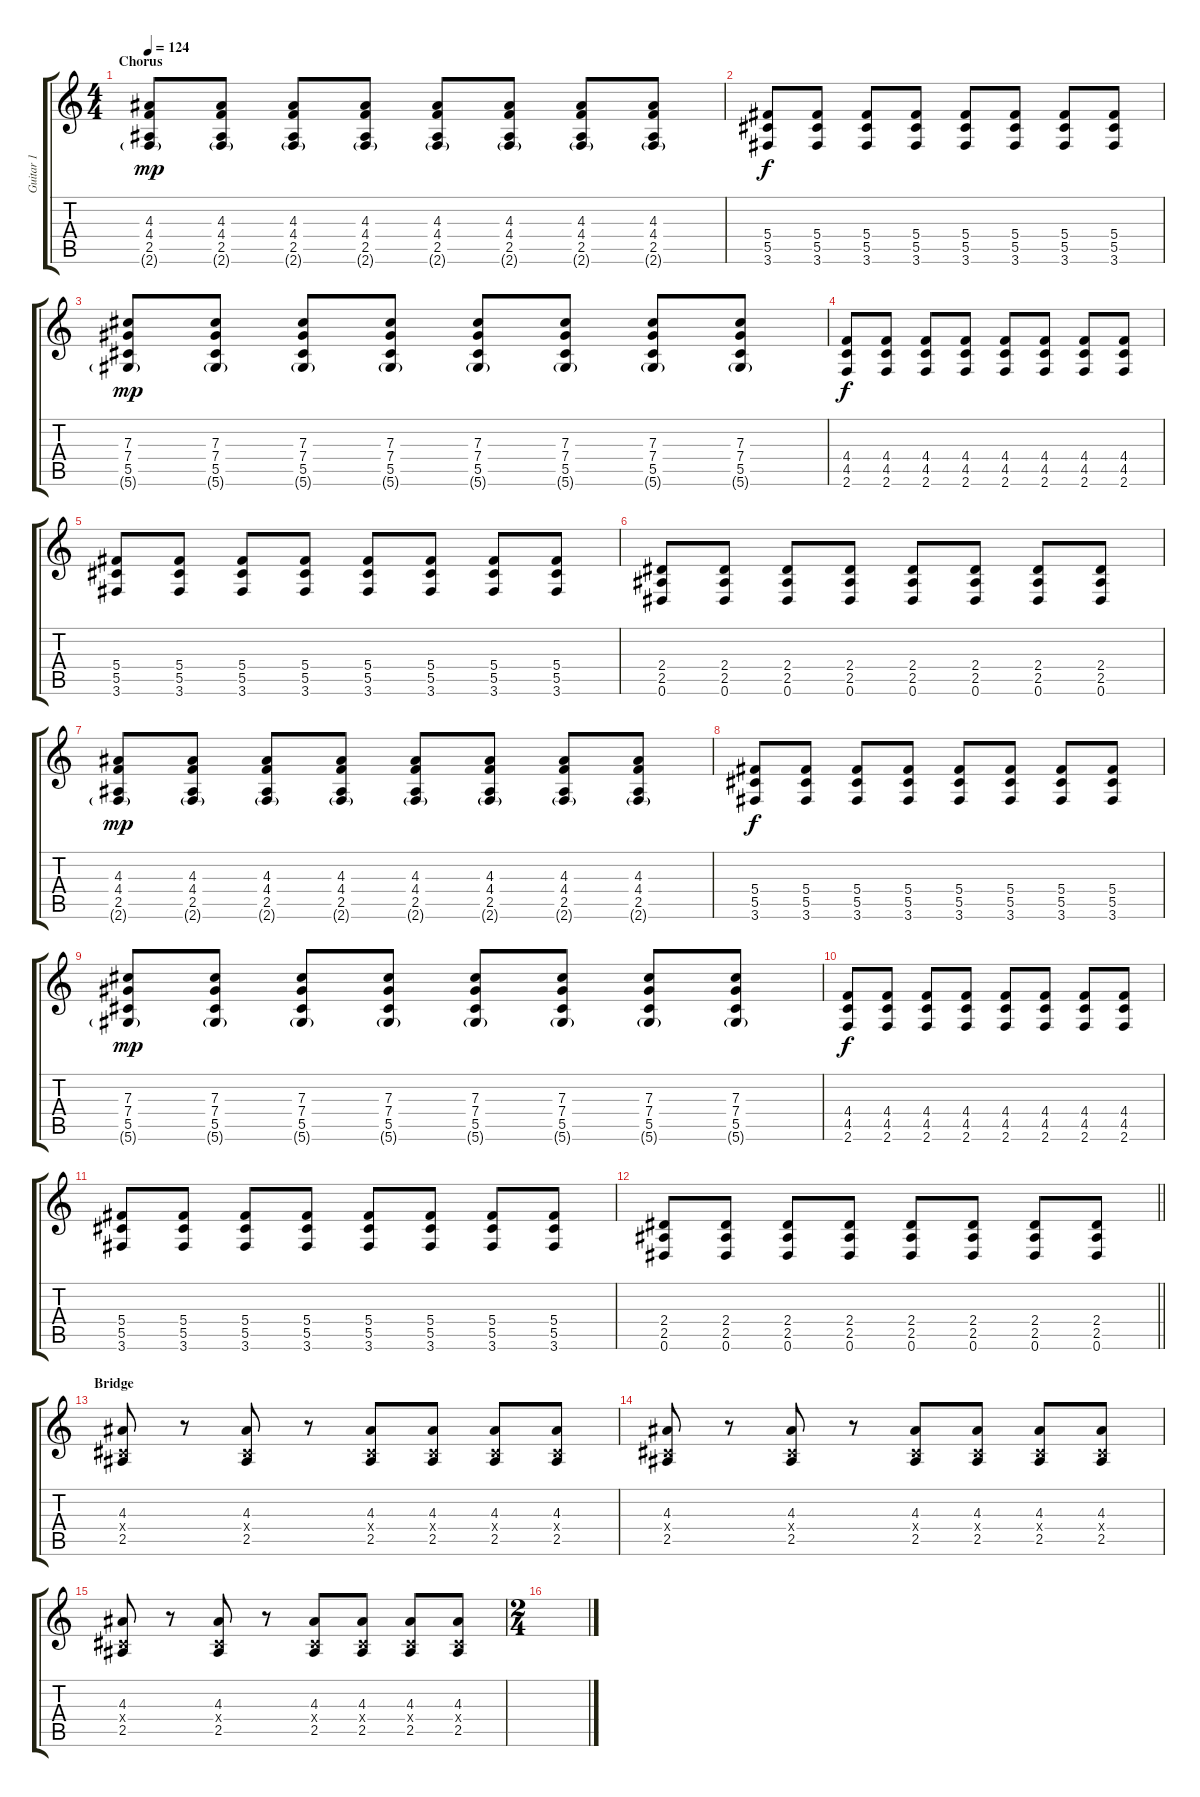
\track ("Guitar 1" "Guitar 1") {instrument distortionguitar}
\staff {score tabs}
\tuning (Eb4 Bb3 Gb3 Db3 Ab2 Eb2) {hide}
\ts (4 4)
\section ("" "Chorus")
\tempo 124
\clef g2
\ks c
(4.3 4.4 2.5 2.6{g}).8{dy mp} (4.3 4.4 2.5 2.6{g}).8 (4.3 4.4 2.5 2.6{g}).8 (4.3 4.4 2.5 2.6{g}).8 (4.3 4.4 2.5 2.6{g}).8 (4.3 4.4 2.5 2.6{g}).8 (4.3 4.4 2.5 2.6{g}).8 (4.3 4.4 2.5 2.6{g}).8 |
(5.4 5.5 3.6).8{dy f} (5.4 5.5 3.6).8 (5.4 5.5 3.6).8 (5.4 5.5 3.6).8 (5.4 5.5 3.6).8 (5.4 5.5 3.6).8 (5.4 5.5 3.6).8 (5.4 5.5 3.6).8 |
(7.3 7.4 5.5 5.6{g}).8{dy mp} (7.3 7.4 5.5 5.6{g}).8 (7.3 7.4 5.5 5.6{g}).8 (7.3 7.4 5.5 5.6{g}).8 (7.3 7.4 5.5 5.6{g}).8 (7.3 7.4 5.5 5.6{g}).8 (7.3 7.4 5.5 5.6{g}).8 (7.3 7.4 5.5 5.6{g}).8 |
(4.4 4.5 2.6).8{dy f} (4.4 4.5 2.6).8 (4.4 4.5 2.6).8 (4.4 4.5 2.6).8 (4.4 4.5 2.6).8 (4.4 4.5 2.6).8 (4.4 4.5 2.6).8 (4.4 4.5 2.6).8 |
(5.4 5.5 3.6).8 (5.4 5.5 3.6).8 (5.4 5.5 3.6).8 (5.4 5.5 3.6).8 (5.4 5.5 3.6).8 (5.4 5.5 3.6).8 (5.4 5.5 3.6).8 (5.4 5.5 3.6).8 |
(2.4 2.5 0.6).8 (2.4 2.5 0.6).8 (2.4 2.5 0.6).8 (2.4 2.5 0.6).8 (2.4 2.5 0.6).8 (2.4 2.5 0.6).8 (2.4 2.5 0.6).8 (2.4 2.5 0.6).8 |
(4.3 4.4 2.5 2.6{g}).8{dy mp} (4.3 4.4 2.5 2.6{g}).8 (4.3 4.4 2.5 2.6{g}).8 (4.3 4.4 2.5 2.6{g}).8 (4.3 4.4 2.5 2.6{g}).8 (4.3 4.4 2.5 2.6{g}).8 (4.3 4.4 2.5 2.6{g}).8 (4.3 4.4 2.5 2.6{g}).8 |
(5.4 5.5 3.6).8{dy f} (5.4 5.5 3.6).8 (5.4 5.5 3.6).8 (5.4 5.5 3.6).8 (5.4 5.5 3.6).8 (5.4 5.5 3.6).8 (5.4 5.5 3.6).8 (5.4 5.5 3.6).8 |
(7.3 7.4 5.5 5.6{g}).8{dy mp} (7.3 7.4 5.5 5.6{g}).8 (7.3 7.4 5.5 5.6{g}).8 (7.3 7.4 5.5 5.6{g}).8 (7.3 7.4 5.5 5.6{g}).8 (7.3 7.4 5.5 5.6{g}).8 (7.3 7.4 5.5 5.6{g}).8 (7.3 7.4 5.5 5.6{g}).8 |
(4.4 4.5 2.6).8{dy f} (4.4 4.5 2.6).8 (4.4 4.5 2.6).8 (4.4 4.5 2.6).8 (4.4 4.5 2.6).8 (4.4 4.5 2.6).8 (4.4 4.5 2.6).8 (4.4 4.5 2.6).8 |
(5.4 5.5 3.6).8 (5.4 5.5 3.6).8 (5.4 5.5 3.6).8 (5.4 5.5 3.6).8 (5.4 5.5 3.6).8 (5.4 5.5 3.6).8 (5.4 5.5 3.6).8 (5.4 5.5 3.6).8 |
\barLineRight lightlight
(2.4 2.5 0.6).8 (2.4 2.5 0.6).8 (2.4 2.5 0.6).8 (2.4 2.5 0.6).8 (2.4 2.5 0.6).8 (2.4 2.5 0.6).8 (2.4 2.5 0.6).8 (2.4 2.5 0.6).8 |
\section ("" "Bridge")
(4.3 0.4{x} 2.5).8 r.8 (4.3 0.4{x} 2.5).8 r.8 (4.3 0.4{x} 2.5).8 (4.3 0.4{x} 2.5).8 (4.3 0.4{x} 2.5).8 (4.3 0.4{x} 2.5).8 |
(4.3 0.4{x} 2.5).8 r.8 (4.3 0.4{x} 2.5).8 r.8 (4.3 0.4{x} 2.5).8 (4.3 0.4{x} 2.5).8 (4.3 0.4{x} 2.5).8 (4.3 0.4{x} 2.5).8 |
(4.3 0.4{x} 2.5).8 r.8 (4.3 0.4{x} 2.5).8 r.8 (4.3 0.4{x} 2.5).8 (4.3 0.4{x} 2.5).8 (4.3 0.4{x} 2.5).8 (4.3 0.4{x} 2.5).8 |
\ts (2 4)
